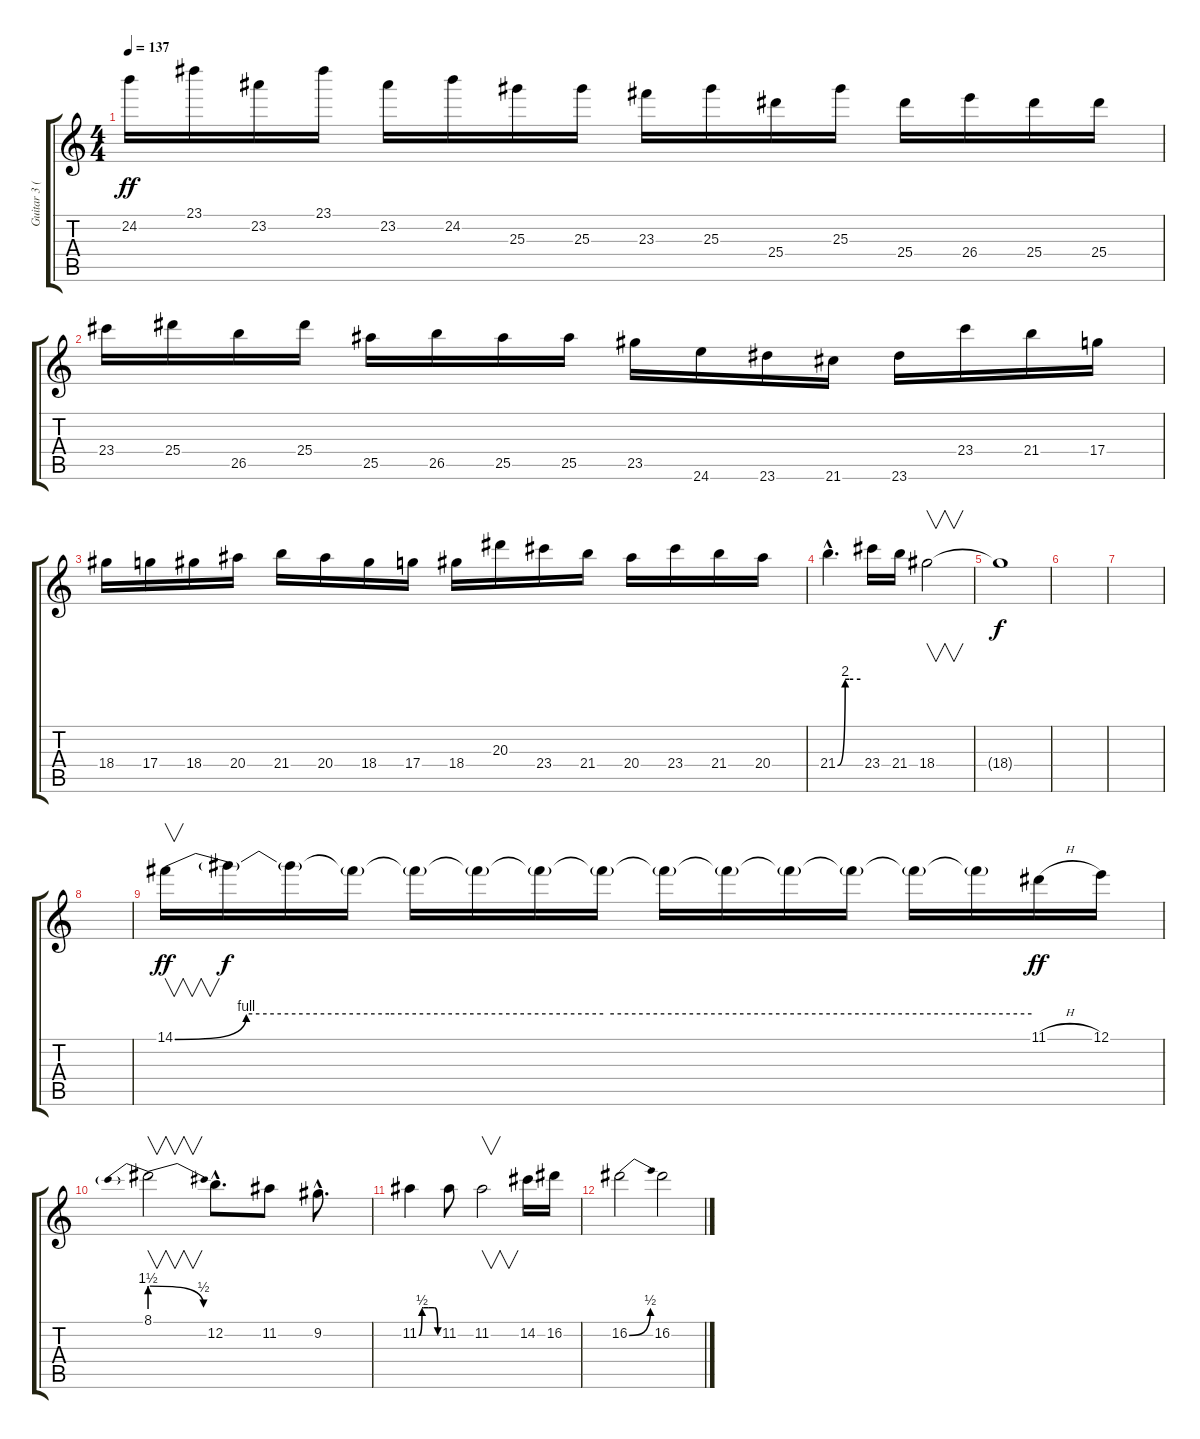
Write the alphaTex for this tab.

\track ("Guitar 3 (Solo)" "Guitar 3 (") {instrument overdrivenguitar}
\staff {score tabs}
\tuning (E4 B3 G3 D3 A2 E2) {hide}
\ts (4 4)
\tempo 137
\clef g2
\ks c
24.2.16{dy ff} 23.1.16 23.2.16 23.1.16 23.2.16 24.2.16 25.3.16 25.3.16 23.3.16 25.3.16 25.4.16 25.3.16 25.4.16 26.4.16 25.4.16 25.4.16 |
23.4.16 25.4.16 26.5.16 25.4.16 25.5.16 26.5.16 25.5.16 25.5.16 23.5.16 24.6.16 23.6.16 21.6.16 23.6.16 23.4.16 21.4.16 17.4.16 |
18.4.16 17.4.16 18.4.16 20.4.16 21.4.16 20.4.16 18.4.16 17.4.16 18.4.16 20.3.16 23.4.16 21.4.16 20.4.16 23.4.16 21.4.16 20.4.16 |
21.4{be (custom 0 0 20 8 25 8 30 8 60 8) hac}.4{d} 23.4.16 21.4.16 18.4.2{v} |
18.4{t}.1{dy f} |
|
|
|
14.1{be (custom 0 0 5 4 15 4 30 4 60 4)}.16{v dy ff} 14.1{t}.16{dy f} 14.1{t}.16 14.1{t}.16 14.1{t}.16 14.1{t}.16 14.1{t}.16 14.1{t}.16 14.1{t}.16 14.1{t}.16 14.1{t}.16 14.1{t}.16 14.1{t}.16 14.1{t}.16 11.1{h}.16{dy ff} 12.1.16 |
8.1{be (prebendrelease 0 6 60 2)}.2{v} 12.2{hac}.8{d} 11.2.8 9.2{hac}.8{d} |
11.2{be (custom 0 0 10 2 15 2 30 2 45 2 50 2 60 0)}.4 11.2.8 11.2.2{v} 14.2.16 16.2.16 |
16.2{be (bend 0 0 60 2)}.2 16.2.2
